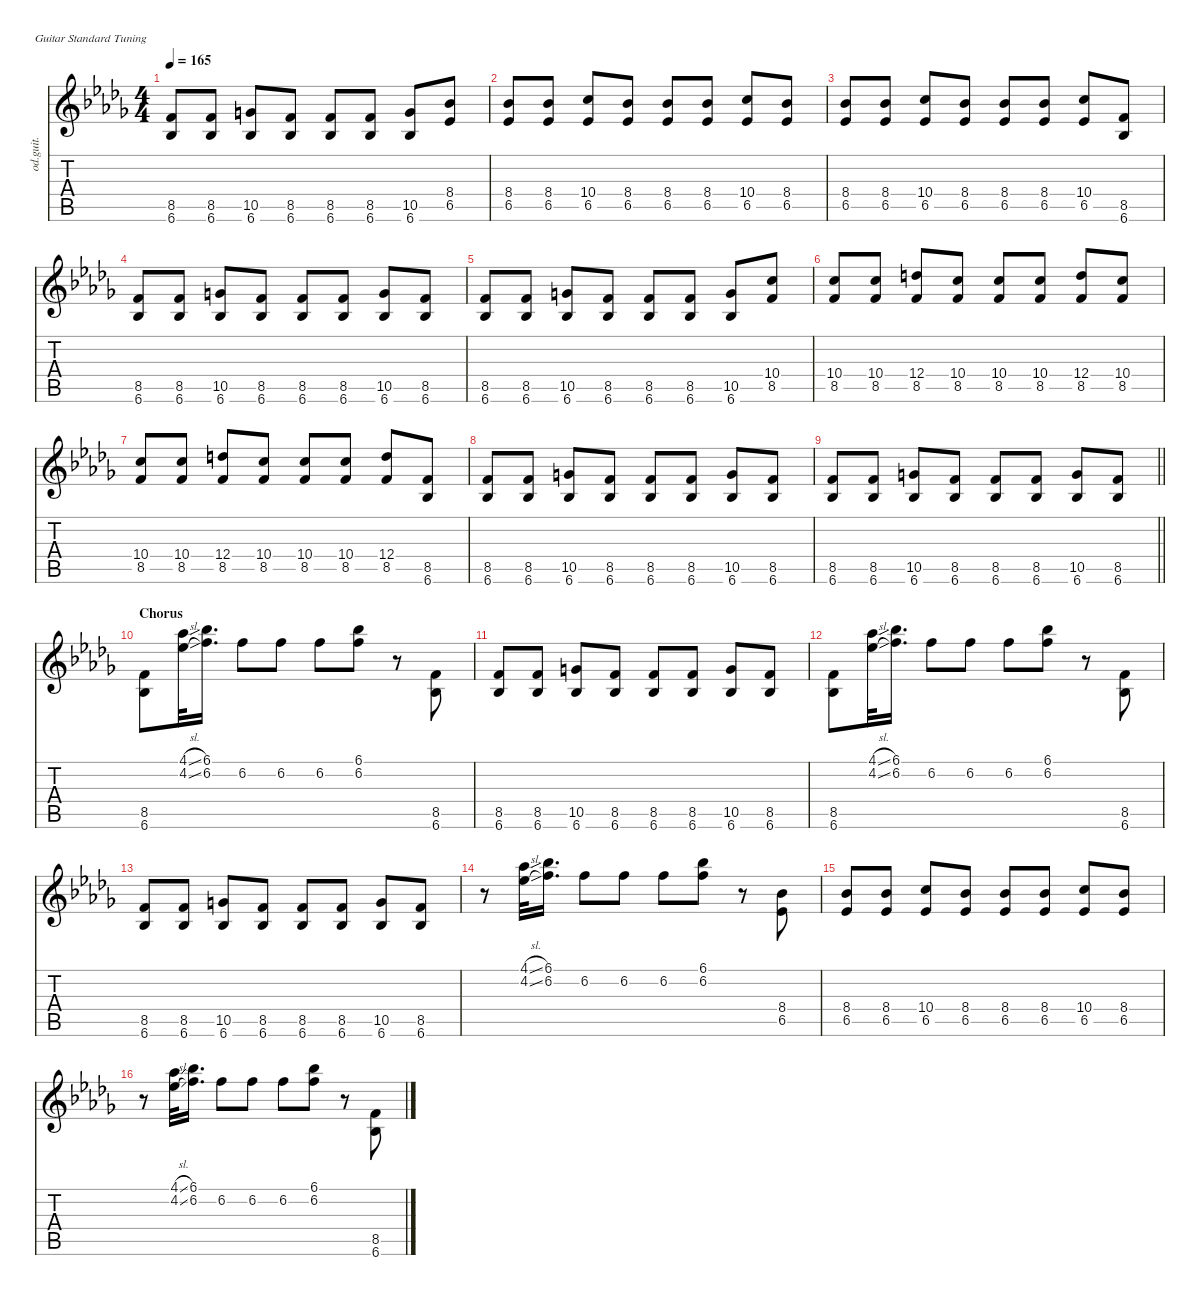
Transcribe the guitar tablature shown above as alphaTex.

\defaultSystemsLayout 4
\hideDynamics
\bracketExtendMode nobrackets
\otherSystemsTrackNameOrientation horizontal
\track ("Marty McFly" "od.guit.") {mute instrument overdrivenguitar}
\staff {score tabs}
\tuning (E4 B3 G3 D3 A2 E2)
\ts (4 4)
\tempo 165
\clef g2
\ks bbminor
(8.5{acc forcenatural} 6.6{acc b}).8{dy f beam Up} (8.5{acc forcenatural} 6.6{acc b}).8{beam Up} (10.5{acc forcenatural} 6.6{acc b}).8{beam Up} (8.5{acc forcenatural} 6.6{acc b}).8{beam Up} (8.5{acc forcenatural} 6.6{acc b}).8{beam Up} (8.5{acc forcenatural} 6.6{acc b}).8{beam Up} (10.5{acc forcenatural} 6.6{acc b}).8{beam Up} (8.4{acc b} 6.5{acc b}).8{beam Up} |
(8.4{acc b} 6.5{acc b}).8{beam Up} (8.4{acc b} 6.5{acc b}).8{beam Up} (10.4{acc forcenatural} 6.5{acc b}).8{beam Up} (8.4{acc b} 6.5{acc b}).8{beam Up} (8.4{acc b} 6.5{acc b}).8{beam Up} (8.4{acc b} 6.5{acc b}).8{beam Up} (10.4{acc forcenatural} 6.5{acc b}).8{beam Up} (8.4{acc b} 6.5{acc b}).8{beam Up} |
(8.4{acc b} 6.5{acc b}).8{beam Up} (8.4{acc b} 6.5{acc b}).8{beam Up} (10.4{acc forcenatural} 6.5{acc b}).8{beam Up} (8.4{acc b} 6.5{acc b}).8{beam Up} (8.4{acc b} 6.5{acc b}).8{beam Up} (8.4{acc b} 6.5{acc b}).8{beam Up} (10.4{acc forcenatural} 6.5{acc b}).8{beam Up} (8.5{acc forcenatural} 6.6{acc b}).8{beam Up} |
(8.5{acc forcenatural} 6.6{acc b}).8{beam Up} (8.5{acc forcenatural} 6.6{acc b}).8{beam Up} (10.5{acc forcenatural} 6.6{acc b}).8{beam Up} (8.5{acc forcenatural} 6.6{acc b}).8{beam Up} (8.5{acc forcenatural} 6.6{acc b}).8{beam Up} (8.5{acc forcenatural} 6.6{acc b}).8{beam Up} (10.5{acc forcenatural} 6.6{acc b}).8{beam Up} (8.5{acc forcenatural} 6.6{acc b}).8{beam Up} |
(8.5{acc forcenatural} 6.6{acc b}).8{beam Up} (8.5{acc forcenatural} 6.6{acc b}).8{beam Up} (10.5{acc forcenatural} 6.6{acc b}).8{beam Up} (8.5{acc forcenatural} 6.6{acc b}).8{beam Up} (8.5{acc forcenatural} 6.6{acc b}).8{beam Up} (8.5{acc forcenatural} 6.6{acc b}).8{beam Up} (10.5{acc forcenatural} 6.6{acc b}).8{beam Up} (10.4{acc forcenatural} 8.5{acc forcenatural}).8{beam Up} |
(10.4{acc forcenatural} 8.5{acc forcenatural}).8{beam Up} (10.4{acc forcenatural} 8.5{acc forcenatural}).8{beam Up} (12.4{acc forcenatural} 8.5{acc forcenatural}).8{beam Up} (10.4{acc forcenatural} 8.5{acc forcenatural}).8{beam Up} (10.4{acc forcenatural} 8.5{acc forcenatural}).8{beam Up} (10.4{acc forcenatural} 8.5{acc forcenatural}).8{beam Up} (12.4{acc forcenatural} 8.5{acc forcenatural}).8{beam Up} (10.4{acc forcenatural} 8.5{acc forcenatural}).8{beam Up} |
(10.4{acc forcenatural} 8.5{acc forcenatural}).8{beam Up} (10.4{acc forcenatural} 8.5{acc forcenatural}).8{beam Up} (12.4{acc forcenatural} 8.5{acc forcenatural}).8{beam Up} (10.4{acc forcenatural} 8.5{acc forcenatural}).8{beam Up} (10.4{acc forcenatural} 8.5{acc forcenatural}).8{beam Up} (10.4{acc forcenatural} 8.5{acc forcenatural}).8{beam Up} (12.4{acc forcenatural} 8.5{acc forcenatural}).8{beam Up} (8.5{acc forcenatural} 6.6{acc b}).8{beam Up} |
(8.5{acc forcenatural} 6.6{acc b}).8{beam Up} (8.5{acc forcenatural} 6.6{acc b}).8{beam Up} (10.5{acc forcenatural} 6.6{acc b}).8{beam Up} (8.5{acc forcenatural} 6.6{acc b}).8{beam Up} (8.5{acc forcenatural} 6.6{acc b}).8{beam Up} (8.5{acc forcenatural} 6.6{acc b}).8{beam Up} (10.5{acc forcenatural} 6.6{acc b}).8{beam Up} (8.5{acc forcenatural} 6.6{acc b}).8{beam Up} |
\barLineRight lightlight
(8.5{acc forcenatural} 6.6{acc b}).8{beam Up} (8.5{acc forcenatural} 6.6{acc b}).8{beam Up} (10.5{acc forcenatural} 6.6{acc b}).8{beam Up} (8.5{acc forcenatural} 6.6{acc b}).8{beam Up} (8.5{acc forcenatural} 6.6{acc b}).8{beam Up} (8.5{acc forcenatural} 6.6{acc b}).8{beam Up} (10.5{acc forcenatural} 6.6{acc b}).8{beam Up} (8.5{acc forcenatural} 6.6{acc b}).8{beam Up} |
\section ("" "Chorus")
(8.5{acc forcenatural} 6.6{acc b}).8{beam Down} (4.1{sl acc b} 4.2{sl acc b}).32{beam Down} (6.1{acc b} 6.2{acc forcenatural}).16{d beam Down} 6.2{acc forcenatural}.8{beam Down} 6.2{acc forcenatural}.8{beam Down} 6.2{acc forcenatural}.8{beam Down} (6.1{acc b} 6.2{acc forcenatural}).8{beam Down} r.8{beam Down} (8.5{acc forcenatural} 6.6{acc b}).8{beam Up} |
(8.5{acc forcenatural} 6.6{acc b}).8{beam Up} (8.5{acc forcenatural} 6.6{acc b}).8{beam Up} (10.5{acc forcenatural} 6.6{acc b}).8{beam Up} (8.5{acc forcenatural} 6.6{acc b}).8{beam Up} (8.5{acc forcenatural} 6.6{acc b}).8{beam Up} (8.5{acc forcenatural} 6.6{acc b}).8{beam Up} (10.5{acc forcenatural} 6.6{acc b}).8{beam Up} (8.5{acc forcenatural} 6.6{acc b}).8{beam Up} |
(8.5{acc forcenatural} 6.6{acc b}).8{beam Down} (4.1{sl acc b} 4.2{sl acc b}).32{beam Down} (6.1{acc b} 6.2{acc forcenatural}).16{d beam Down} 6.2{acc forcenatural}.8{beam Down} 6.2{acc forcenatural}.8{beam Down} 6.2{acc forcenatural}.8{beam Down} (6.1{acc b} 6.2{acc forcenatural}).8{beam Down} r.8{beam Down} (8.5{acc forcenatural} 6.6{acc b}).8{beam Up} |
(8.5{acc forcenatural} 6.6{acc b}).8{beam Up} (8.5{acc forcenatural} 6.6{acc b}).8{beam Up} (10.5{acc forcenatural} 6.6{acc b}).8{beam Up} (8.5{acc forcenatural} 6.6{acc b}).8{beam Up} (8.5{acc forcenatural} 6.6{acc b}).8{beam Up} (8.5{acc forcenatural} 6.6{acc b}).8{beam Up} (10.5{acc forcenatural} 6.6{acc b}).8{beam Up} (8.5{acc forcenatural} 6.6{acc b}).8{beam Up} |
r.8{beam Down} (4.1{sl acc b} 4.2{sl acc b}).32{beam Down} (6.1{acc b} 6.2{acc forcenatural}).16{d beam Down} 6.2{acc forcenatural}.8{beam Down} 6.2{acc forcenatural}.8{beam Down} 6.2{acc forcenatural}.8{beam Down} (6.1{acc b} 6.2{acc forcenatural}).8{beam Down} r.8{beam Down} (8.4{acc b} 6.5{acc b}).8{beam Up} |
(8.4{acc b} 6.5{acc b}).8{beam Up} (8.4{acc b} 6.5{acc b}).8{beam Up} (10.4{acc forcenatural} 6.5{acc b}).8{beam Up} (8.4{acc b} 6.5{acc b}).8{beam Up} (8.4{acc b} 6.5{acc b}).8{beam Up} (8.4{acc b} 6.5{acc b}).8{beam Up} (10.4{acc forcenatural} 6.5{acc b}).8{beam Up} (8.4{acc b} 6.5{acc b}).8{beam Up} |
r.8{beam Down} (4.1{sl acc b} 4.2{sl acc b}).32{beam Down} (6.1{acc b} 6.2{acc forcenatural}).16{d beam Down} 6.2{acc forcenatural}.8{beam Down} 6.2{acc forcenatural}.8{beam Down} 6.2{acc forcenatural}.8{beam Down} (6.1{acc b} 6.2{acc forcenatural}).8{beam Down} r.8{beam Down} (8.5{acc forcenatural} 6.6{acc b}).8{beam Up}
